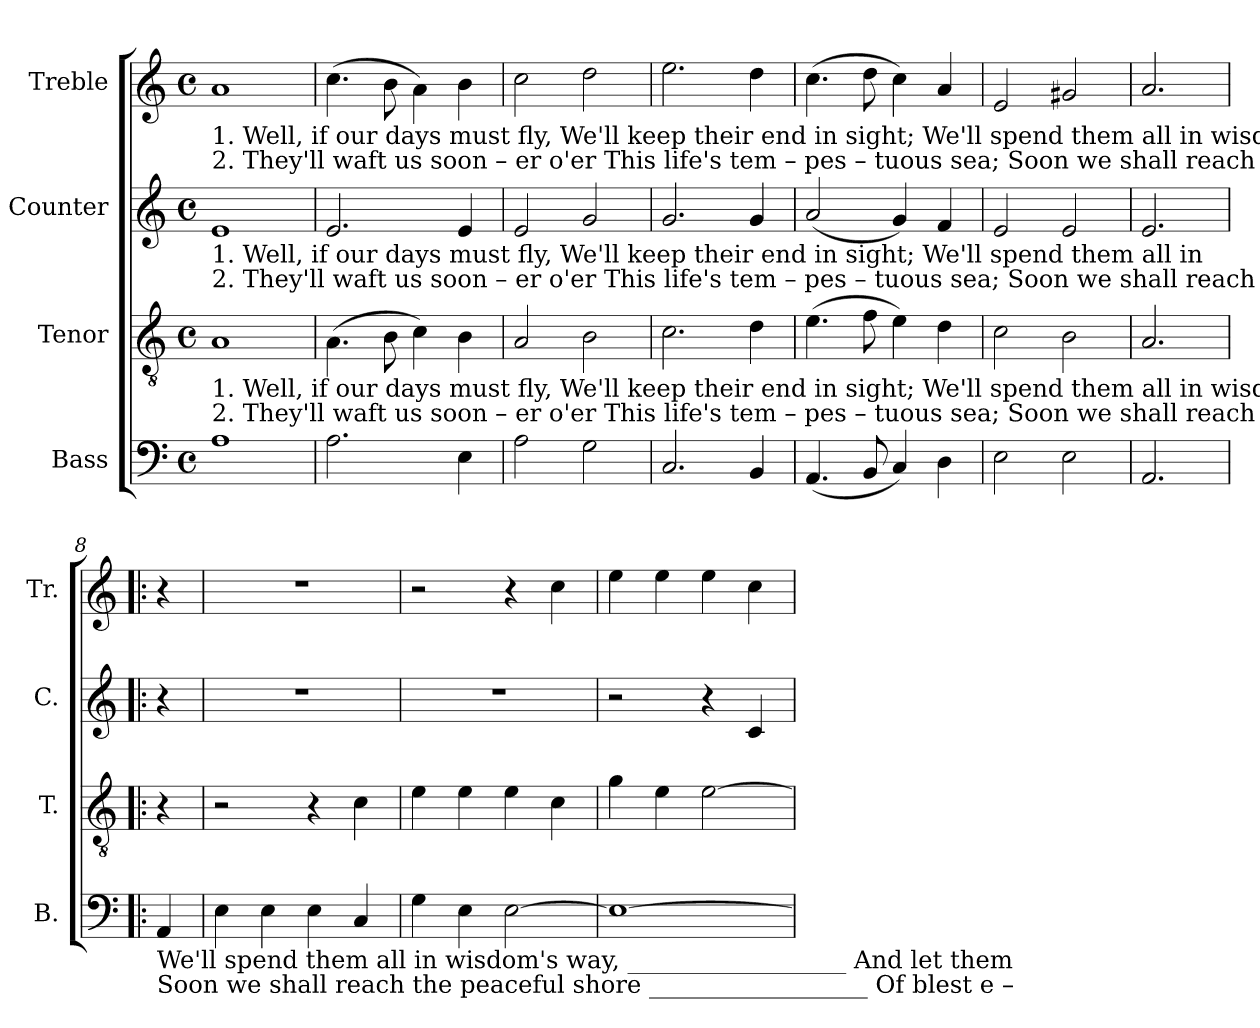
**kern	**kern	**kern	**kern
*part4	*part3	*part2	*part1
*staff4	*staff3	*staff2	*staff1
*I"Bass	*I"Tenor	*I"Counter	*I"Treble
*I'B.	*I'T.	*I'C.	*I'Tr.
*clefF4	*clefGv2	*clefG2	*clefG2
*k[]	*k[]	*k[]	*k[]
*M4/4	*M4/4	*M4/4	*M4/4
*met(c)	*met(c)	*met(c)	*met(c)
*MM130	*MM130	*MM130	*MM130
=1	=1	=1	=1
!	!	!	!LO:TX:b:t=1. Well,      if                 our  days   must   fly,  We'll   keep              their   end    in      sight;                                                           We'll spend them all in    wisdom's  way,     In
!	!	!	!LO:TX:b:t=2. They'll   waft             us    soon – er      o'er   This   life's              tem – pes – tuous  sea;                                                             Soon we shall reach the   peaceful  shore,   The
!	!	!LO:TX:b:t=1. Well,      if                 our  days   must   fly,  We'll   keep              their   end    in      sight;                                                                                           We'll spend them all   in	!
!	!	!LO:TX:b:t=2. They'll   waft             us    soon – er      o'er   This   life's              tem – pes – tuous  sea;                                                                                            Soon  we  shall  reach the	!
!	!LO:TX:b:t=1. Well,      if                 our  days   must   fly,  We'll   keep              their   end    in      sight;                               We'll spend them all in wisdom's way,              And   let   them	!	!
!	!LO:TX:b:t=2. They'll   waft             us    soon – er      o'er   This   life's              tem – pes – tuous  sea;                                 Soon we shall reach the peaceful shore              Of   blest  e  –	!	!
1A!	1A!	1e!	1a!
=2	=2	=2	=2
2.A!\	(>4.A!\	2.e!/	(>4.cc!\
.	8B!\	.	8b!\
.	4c!\)	.	4a!\)
4E!\	4B!\	4e!/	4b!\
=3	=3	=3	=3
2A!\	2A!/	2e!/	2cc!\
2G!\	2B!\	2g!/	2dd!\
=4	=4	=4	=4
2.C!/	2.c!\	2.g!/	2.ee!\
4BB!/	4d!\	4g!/	4dd!\
=5	=5	=5	=5
(<4.AA!/	(>4.e!\	(<2a!/	(>4.cc!\
8BB!/	8f!\	.	8dd!\
4C!/)	4e!\)	4g!/)	4cc!\)
4D!\	4d!\	4f!/	4a!/
=6	=6	=6	=6
2E!\	2c!\	2e!/	2e!/
2E!\	2B!\	2e!/	2g#X!/
=7	=7	=7	=7
2.AA!/	2.A!/	2.e!/	2.a!/
=8!|:	=8!|:	=8!|:	=8!|:
!LO:TX:b:t=We'll spend them all in wisdom's way, __________________  And     let  them	!	!	!
!LO:TX:b:t=Soon we shall reach the peaceful shore __________________  Of     blest  e  –	!	!	!
4AA!/	4r	4r	4r
=9	=9	=9	=9
4E!\	2r	1r	1r
4E!\	.	.	.
4E!\	4r	.	.
4C!/	4c!\	.	.
=10	=10	=10	=10
4G!\	4e!\	1r	2r
4E!\	4e!\	.	.
[2E!\	4e!\	.	4r
.	4c!\	.	4cc!\
=11	=11	=11	=11
1E!_	4g!\	2r	4ee!\
.	4e!\	.	4ee!\
.	[2e!\	4r	4ee!\
.	.	4c!/	4cc!\
=	=	=	=
*-	*-	*-	*-
